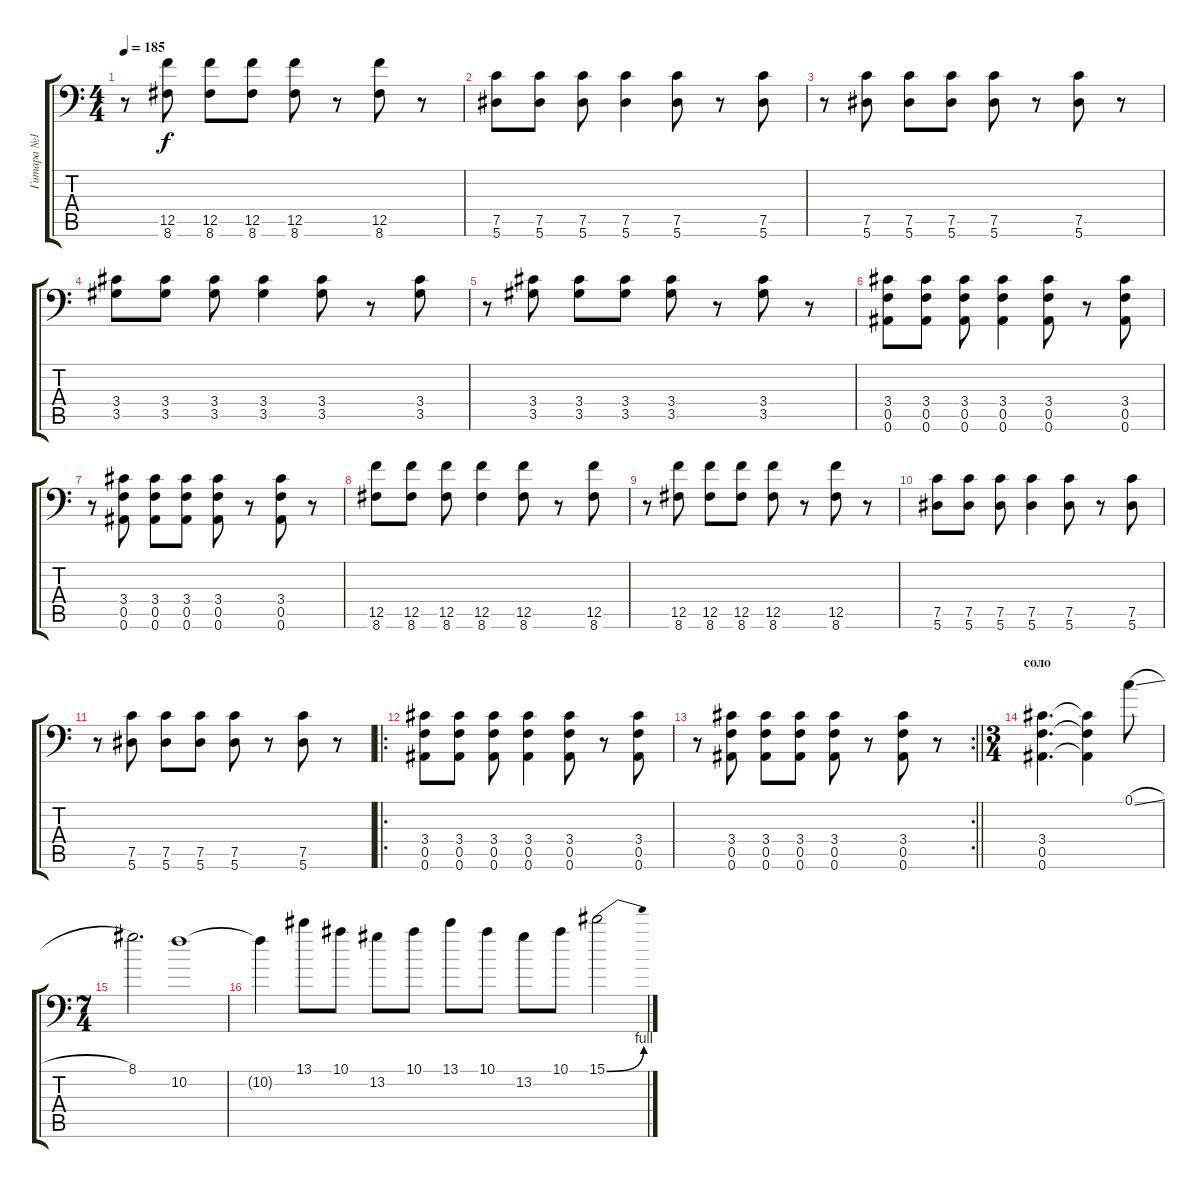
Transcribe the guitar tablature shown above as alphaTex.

\track ("Гитара №1" "Гитара №1") {instrument overdrivenguitar}
\staff {score tabs}
\tuning (C4 G3 Eb3 Bb2 F2 Bb1) {hide}
\ts (4 4)
\tempo 185
\clef f4
\ks c
r.8{dy f} (12.5 8.6).8 (12.5 8.6).8 (12.5 8.6).8 (12.5 8.6).8 r.8 (12.5 8.6).8 r.8 |
(7.5 5.6).8 (7.5 5.6).8 (7.5 5.6).8 (7.5 5.6).4 (7.5 5.6).8 r.8 (7.5 5.6).8 |
r.8 (7.5 5.6).8 (7.5 5.6).8 (7.5 5.6).8 (7.5 5.6).8 r.8 (7.5 5.6).8 r.8 |
(3.4 3.5).8 (3.4 3.5).8 (3.4 3.5).8 (3.4 3.5).4 (3.4 3.5).8 r.8 (3.4 3.5).8 |
r.8 (3.4 3.5).8 (3.4 3.5).8 (3.4 3.5).8 (3.4 3.5).8 r.8 (3.4 3.5).8 r.8 |
(3.4 0.5 0.6).8 (3.4 0.5 0.6).8 (3.4 0.5 0.6).8 (3.4 0.5 0.6).4 (3.4 0.5 0.6).8 r.8 (3.4 0.5 0.6).8 |
r.8 (3.4 0.5 0.6).8 (3.4 0.5 0.6).8 (3.4 0.5 0.6).8 (3.4 0.5 0.6).8 r.8 (3.4 0.5 0.6).8 r.8 |
(12.5 8.6).8 (12.5 8.6).8 (12.5 8.6).8 (12.5 8.6).4 (12.5 8.6).8 r.8 (12.5 8.6).8 |
r.8 (12.5 8.6).8 (12.5 8.6).8 (12.5 8.6).8 (12.5 8.6).8 r.8 (12.5 8.6).8 r.8 |
(7.5 5.6).8 (7.5 5.6).8 (7.5 5.6).8 (7.5 5.6).4 (7.5 5.6).8 r.8 (7.5 5.6).8 |
r.8 (7.5 5.6).8 (7.5 5.6).8 (7.5 5.6).8 (7.5 5.6).8 r.8 (7.5 5.6).8 r.8 |
\ro
(3.4 0.5 0.6).8 (3.4 0.5 0.6).8 (3.4 0.5 0.6).8 (3.4 0.5 0.6).4 (3.4 0.5 0.6).8 r.8 (3.4 0.5 0.6).8 |
\rc 2
\barLineRight lightlight
r.8 (3.4 0.5 0.6).8 (3.4 0.5 0.6).8 (3.4 0.5 0.6).8 (3.4 0.5 0.6).8 r.8 (3.4 0.5 0.6).8 r.8 |
\ts (3 4)
\section ("" "соло")
(3.4 0.5 0.6).4{d} (3.4{t} 0.5{t} 0.6{t}).4 0.1{sl}.8 |
\ts (7 4)
8.1.2{d} 10.2.1 |
10.2{t}.4 13.1.8 10.1.8 13.2.8 10.1.8 13.1.8 10.1.8 13.2.8 10.1.8 15.1{be (bend 0 0 60 4)}.2
